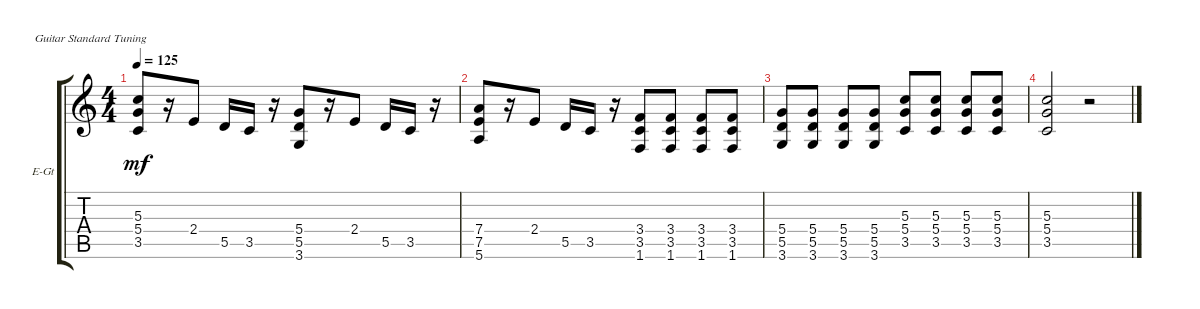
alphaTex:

\defaultSystemsLayout 4
\bracketExtendMode groupsimilarinstruments
\firstSystemTrackNameOrientation horizontal
\otherSystemsTrackNameOrientation horizontal
\track ("Guitar 2" "E-Gt") {instrument distortionguitar}
\staff {score tabs}
\tuning (E4 B3 G3 D3 A2 E2)
\ts (4 4)
\tempo 125
\clef g2
\ks c
(3.5 5.4 5.3).8{dy mf instrument distortionguitar} r.16 2.4.8 5.5.16 3.5.16 r.16 (3.6 5.5 5.4).8 r.16 2.4.8 5.5.16 3.5.16 r.16 |
(7.5 7.4 5.6).8 r.16 2.4.8 5.5.16 3.5.16 r.16 (1.6 3.5 3.4).8 (1.6 3.5 3.4).8 (1.6 3.5 3.4).8 (3.4 3.5 1.6).8 |
(3.6 5.5 5.4).8 (3.6 5.5 5.4).8 (3.6 5.5 5.4).8 (3.6 5.5 5.4).8 (3.5 5.4 5.3).8 (5.3 5.4 3.5).8 (5.3 5.4 3.5).8 (5.3 5.4 3.5).8 |
(3.5 5.4 5.3).2 r.2
